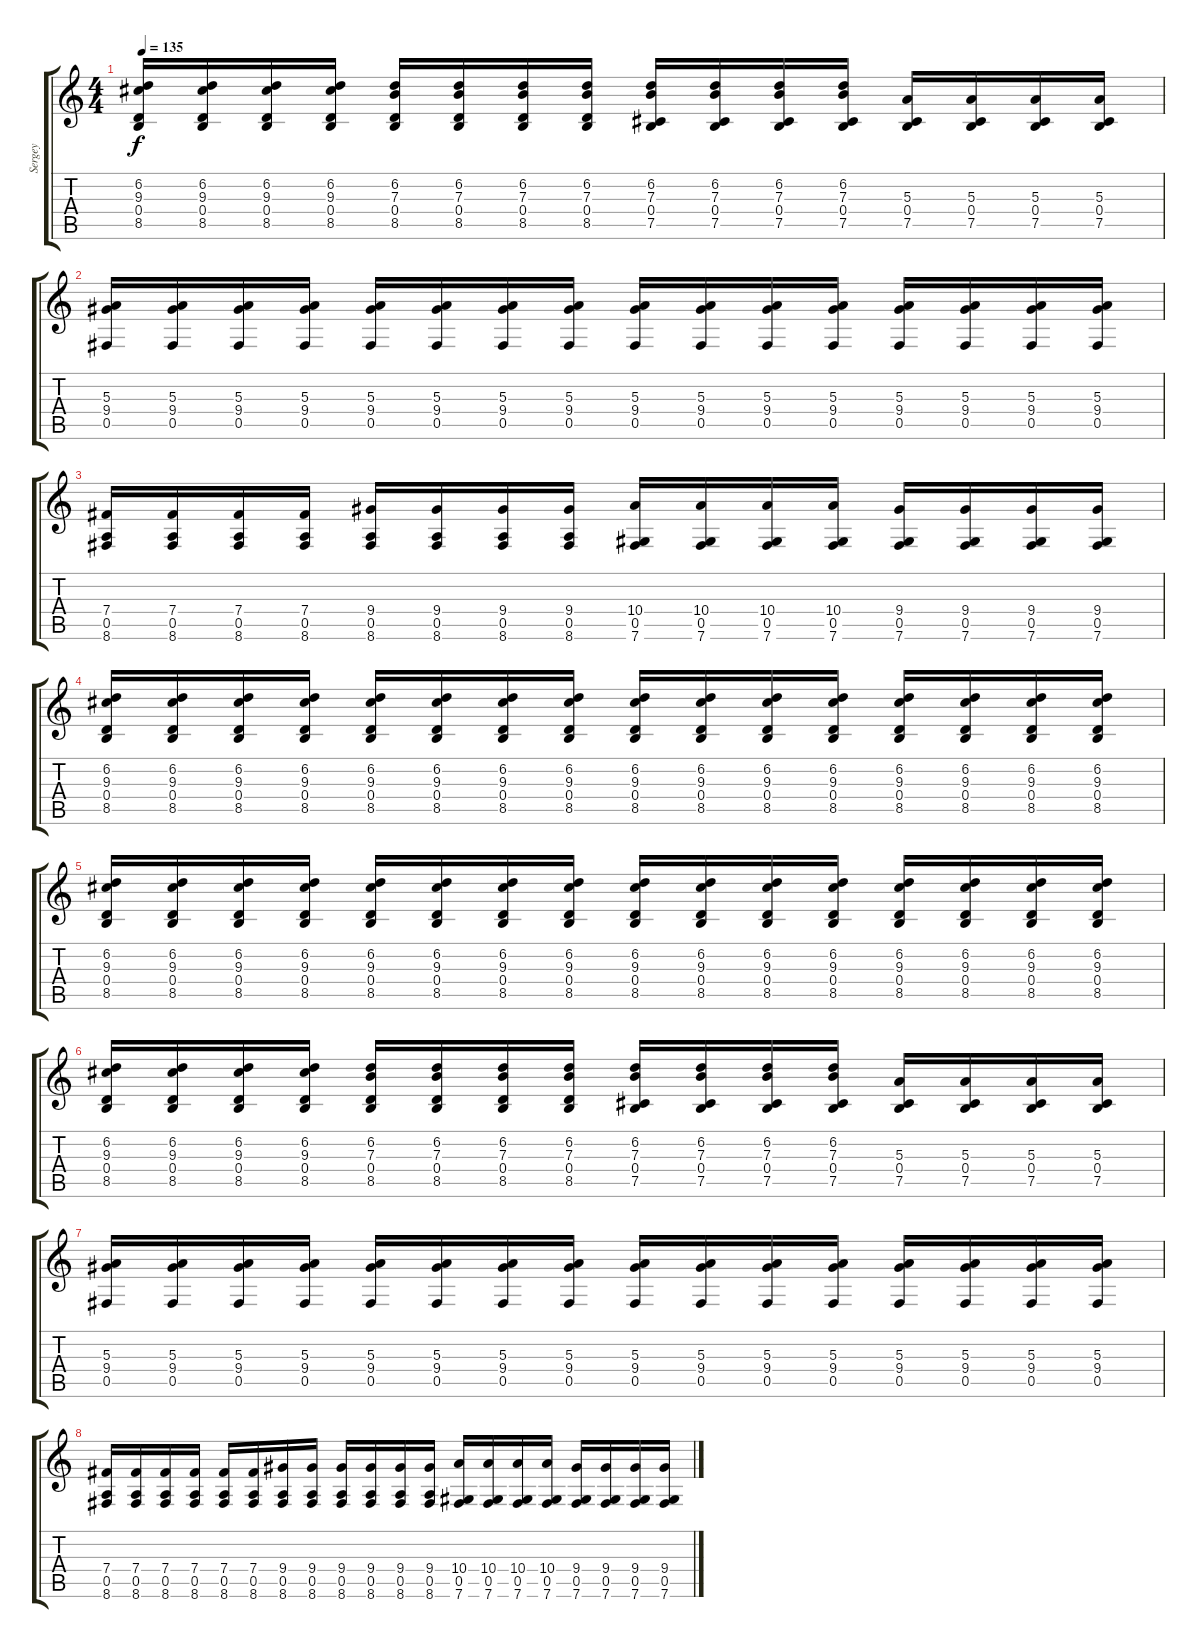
\track ("Sergey" "Sergey") {instrument distortionguitar}
\staff {score tabs}
\tuning (Db4 Ab3 E3 B2 Gb2 Db2) {hide}
\ts (4 4)
\tempo 135
\clef g2
\ks c
(6.2 9.3 0.4 8.5).16{dy f} (6.2 9.3 0.4 8.5).16 (6.2 9.3 0.4 8.5).16 (6.2 9.3 0.4 8.5).16 (6.2 7.3 0.4 8.5).16 (6.2 7.3 0.4 8.5).16 (6.2 7.3 0.4 8.5).16 (6.2 7.3 0.4 8.5).16 (6.2 7.3 0.4 7.5).16 (6.2 7.3 0.4 7.5).16 (6.2 7.3 0.4 7.5).16 (6.2 7.3 0.4 7.5).16 (5.3 0.4 7.5).16 (5.3 0.4 7.5).16 (5.3 0.4 7.5).16 (5.3 0.4 7.5).16 |
(5.3 9.4 0.5).16 (5.3 9.4 0.5).16 (5.3 9.4 0.5).16 (5.3 9.4 0.5).16 (5.3 9.4 0.5).16 (5.3 9.4 0.5).16 (5.3 9.4 0.5).16 (5.3 9.4 0.5).16 (5.3 9.4 0.5).16 (5.3 9.4 0.5).16 (5.3 9.4 0.5).16 (5.3 9.4 0.5).16 (5.3 9.4 0.5).16 (5.3 9.4 0.5).16 (5.3 9.4 0.5).16 (5.3 9.4 0.5).16 |
(7.4 0.5 8.6).16 (7.4 0.5 8.6).16 (7.4 0.5 8.6).16 (7.4 0.5 8.6).16 (9.4 0.5 8.6).16 (9.4 0.5 8.6).16 (9.4 0.5 8.6).16 (9.4 0.5 8.6).16 (10.4 0.5 7.6).16 (10.4 0.5 7.6).16 (10.4 0.5 7.6).16 (10.4 0.5 7.6).16 (9.4 0.5 7.6).16 (9.4 0.5 7.6).16 (9.4 0.5 7.6).16 (9.4 0.5 7.6).16 |
(6.2 9.3 0.4 8.5).16 (6.2 9.3 0.4 8.5).16 (6.2 9.3 0.4 8.5).16 (6.2 9.3 0.4 8.5).16 (6.2 9.3 0.4 8.5).16 (6.2 9.3 0.4 8.5).16 (6.2 9.3 0.4 8.5).16 (6.2 9.3 0.4 8.5).16 (6.2 9.3 0.4 8.5).16 (6.2 9.3 0.4 8.5).16 (6.2 9.3 0.4 8.5).16 (6.2 9.3 0.4 8.5).16 (6.2 9.3 0.4 8.5).16 (6.2 9.3 0.4 8.5).16 (6.2 9.3 0.4 8.5).16 (6.2 9.3 0.4 8.5).16 |
(6.2 9.3 0.4 8.5).16 (6.2 9.3 0.4 8.5).16 (6.2 9.3 0.4 8.5).16 (6.2 9.3 0.4 8.5).16 (6.2 9.3 0.4 8.5).16 (6.2 9.3 0.4 8.5).16 (6.2 9.3 0.4 8.5).16 (6.2 9.3 0.4 8.5).16 (6.2 9.3 0.4 8.5).16 (6.2 9.3 0.4 8.5).16 (6.2 9.3 0.4 8.5).16 (6.2 9.3 0.4 8.5).16 (6.2 9.3 0.4 8.5).16 (6.2 9.3 0.4 8.5).16 (6.2 9.3 0.4 8.5).16 (6.2 9.3 0.4 8.5).16 |
(6.2 9.3 0.4 8.5).16 (6.2 9.3 0.4 8.5).16 (6.2 9.3 0.4 8.5).16 (6.2 9.3 0.4 8.5).16 (6.2 7.3 0.4 8.5).16 (6.2 7.3 0.4 8.5).16 (6.2 7.3 0.4 8.5).16 (6.2 7.3 0.4 8.5).16 (6.2 7.3 0.4 7.5).16 (6.2 7.3 0.4 7.5).16 (6.2 7.3 0.4 7.5).16 (6.2 7.3 0.4 7.5).16 (5.3 0.4 7.5).16 (5.3 0.4 7.5).16 (5.3 0.4 7.5).16 (5.3 0.4 7.5).16 |
(5.3 9.4 0.5).16 (5.3 9.4 0.5).16 (5.3 9.4 0.5).16 (5.3 9.4 0.5).16 (5.3 9.4 0.5).16 (5.3 9.4 0.5).16 (5.3 9.4 0.5).16 (5.3 9.4 0.5).16 (5.3 9.4 0.5).16 (5.3 9.4 0.5).16 (5.3 9.4 0.5).16 (5.3 9.4 0.5).16 (5.3 9.4 0.5).16 (5.3 9.4 0.5).16 (5.3 9.4 0.5).16 (5.3 9.4 0.5).16 |
(7.4 0.5 8.6).16 (7.4 0.5 8.6).16 (7.4 0.5 8.6).16 (7.4 0.5 8.6).16 (7.4 0.5 8.6).16 (7.4 0.5 8.6).16 (9.4 0.5 8.6).16 (9.4 0.5 8.6).16 (9.4 0.5 8.6).16 (9.4 0.5 8.6).16 (9.4 0.5 8.6).16 (9.4 0.5 8.6).16 (10.4 0.5 7.6).16 (10.4 0.5 7.6).16 (10.4 0.5 7.6).16 (10.4 0.5 7.6).16 (9.4 0.5 7.6).16 (9.4 0.5 7.6).16 (9.4 0.5 7.6).16 (9.4 0.5 7.6).16
